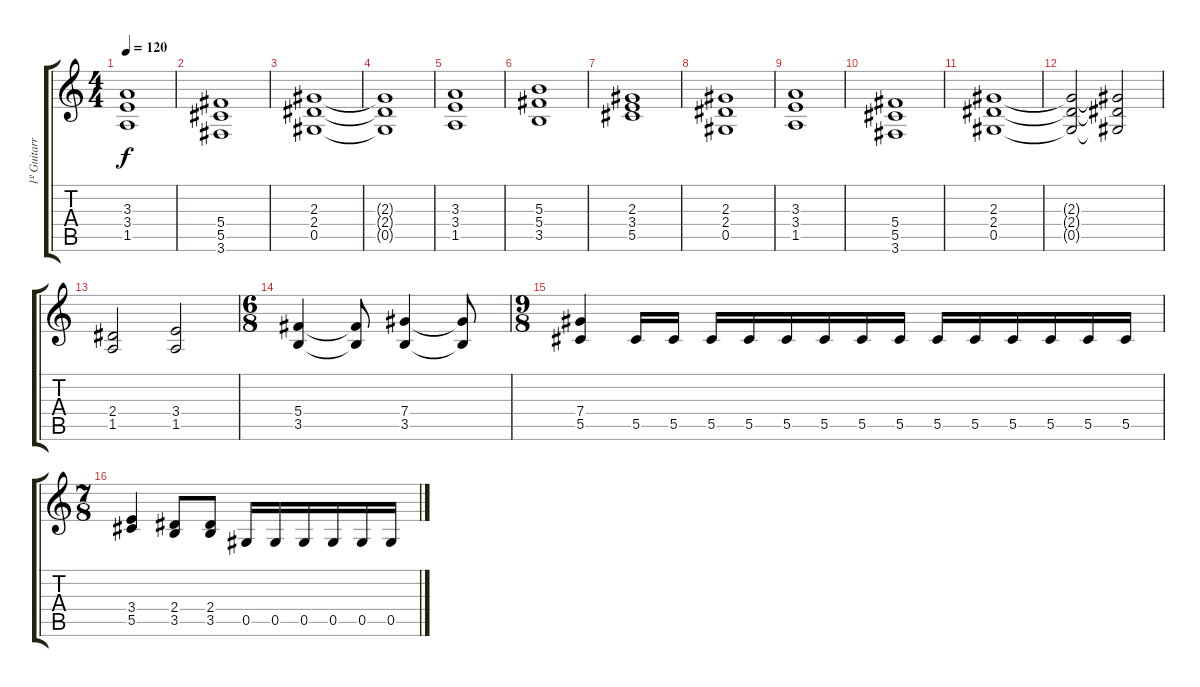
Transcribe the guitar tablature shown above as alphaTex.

\track ("1º Guitarra" "1º Guitarr") {instrument overdrivenguitar}
\staff {score tabs}
\tuning (Eb4 Bb3 Gb3 Db3 Ab2 Eb2) {hide}
\ts (4 4)
\tempo 120
\clef g2
\ks c
(3.3 3.4 1.5).1{dy f} |
(5.4 5.5 3.6).1 |
(2.3 2.4 0.5).1 |
(2.3{t} 2.4{t} 0.5{t}).1 |
(3.3 3.4 1.5).1 |
(5.3 5.4 3.5).1 |
(2.3 3.4 5.5).1 |
(2.3 2.4 0.5).1 |
(3.3 3.4 1.5).1 |
(5.4 5.5 3.6).1 |
(2.3 2.4 0.5).1 |
(2.3{t} 2.4{t} 0.5{t}).2 (2.3{t} 2.4{t} 0.5{t}).2 |
(2.4 1.5).2 (3.4 1.5).2 |
\ts (6 8)
(5.4 3.5).4 (5.4{t} 3.5{t}).8 (7.4 3.5).4 (7.4{t} 3.5{t}).8 |
\ts (9 8)
(7.4 5.5).4 5.5.16 5.5.16 5.5.16 5.5.16 5.5.16 5.5.16 5.5.16 5.5.16 5.5.16 5.5.16 5.5.16 5.5.16 5.5.16 5.5.16 |
\ts (7 8)
(3.4 5.5).4 (2.4 3.5).8 (2.4 3.5).8 0.5.16 0.5.16 0.5.16 0.5.16 0.5.16 0.5.16
